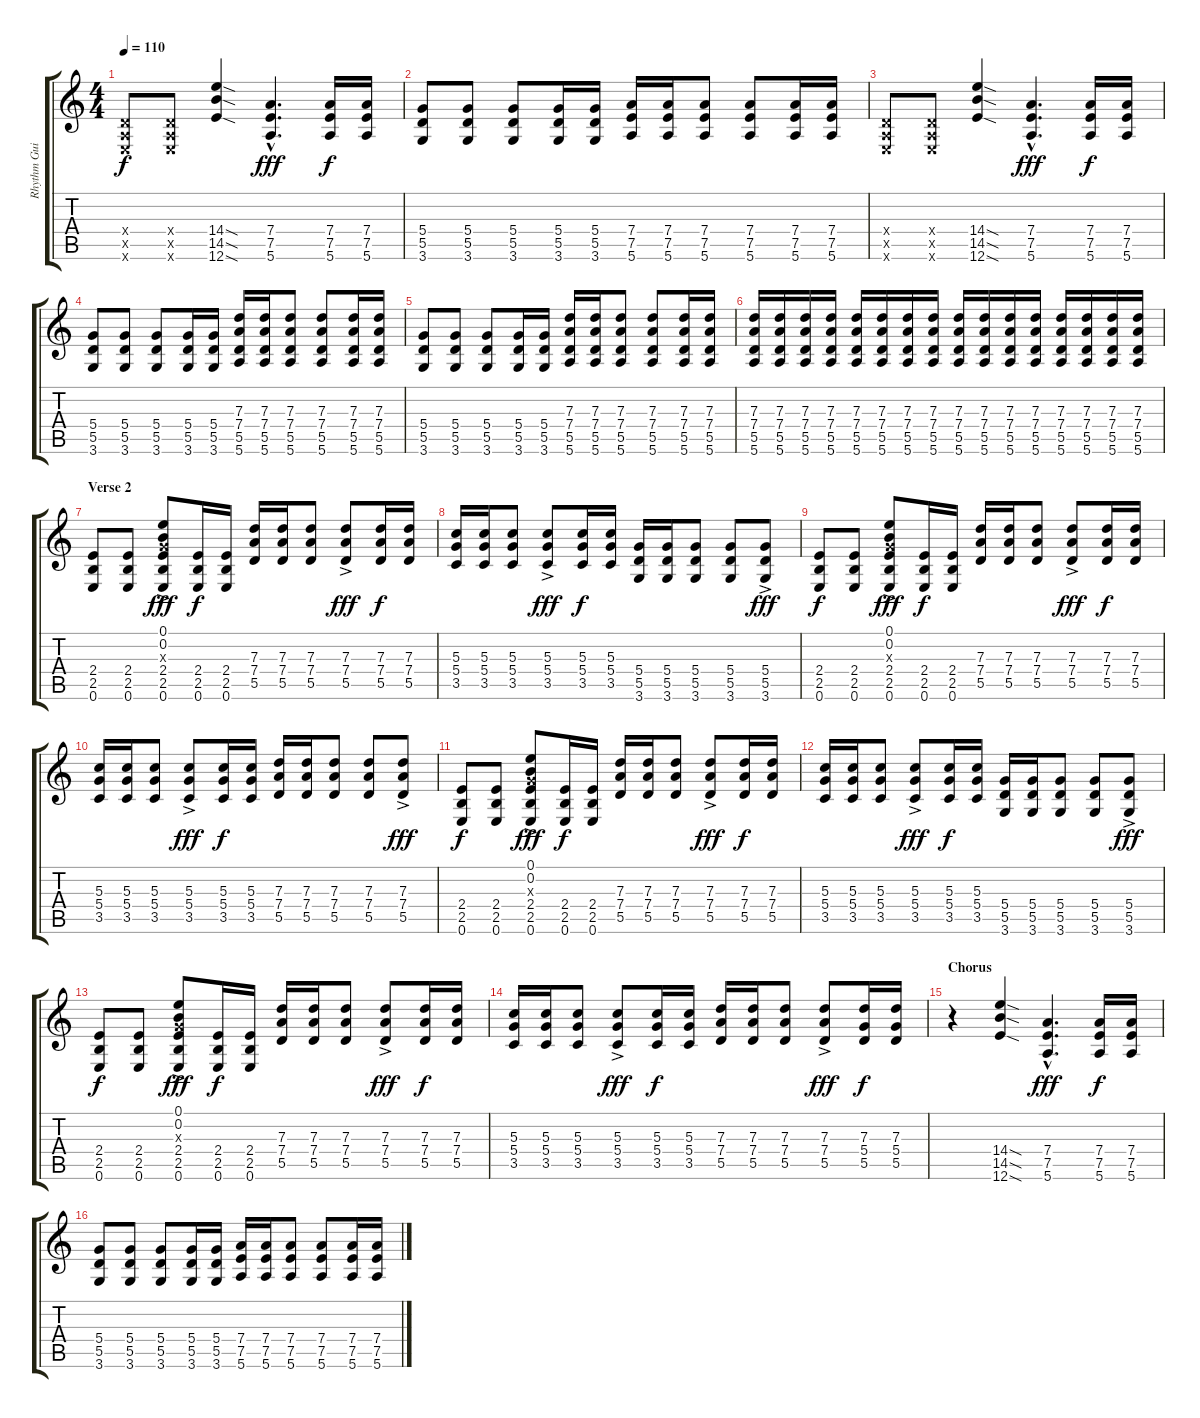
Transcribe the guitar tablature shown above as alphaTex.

\track ("Rhythm Guitar" "Rhythm Gui") {instrument overdrivenguitar}
\staff {score tabs}
\tuning (E4 B3 G3 D3 A2 E2) {hide}
\ts (4 4)
\tempo 110
\clef g2
\ks c
(0.4{x} 0.5{x} 0.6{x}).8{dy f} (0.4{x} 0.5{x} 0.6{x}).8 (14.4{sod} 14.5{sod} 12.6{sod}).4 (7.4{hac} 7.5{hac} 5.6{hac}).4{d dy fff} (7.4 7.5 5.6).16{dy f} (7.4 7.5 5.6).16 |
(5.4 5.5 3.6).8 (5.4 5.5 3.6).8 (5.4 5.5 3.6).8 (5.4 5.5 3.6).16 (5.4 5.5 3.6).16 (7.4 7.5 5.6).16 (7.4 7.5 5.6).16 (7.4 7.5 5.6).8 (7.4 7.5 5.6).8 (7.4 7.5 5.6).16 (7.4 7.5 5.6).16 |
(0.4{x} 0.5{x} 0.6{x}).8 (0.4{x} 0.5{x} 0.6{x}).8 (14.4{sod} 14.5{sod} 12.6{sod}).4 (7.4{hac} 7.5{hac} 5.6{hac}).4{d dy fff} (7.4 7.5 5.6).16{dy f} (7.4 7.5 5.6).16 |
(5.4 5.5 3.6).8 (5.4 5.5 3.6).8 (5.4 5.5 3.6).8 (5.4 5.5 3.6).16 (5.4 5.5 3.6).16 (7.3 7.4 5.5 5.6).16 (7.3 7.4 5.5 5.6).16 (7.3 7.4 5.5 5.6).8 (7.3 7.4 5.5 5.6).8 (7.3 7.4 5.5 5.6).16 (7.3 7.4 5.5 5.6).16 |
(5.4 5.5 3.6).8 (5.4 5.5 3.6).8 (5.4 5.5 3.6).8 (5.4 5.5 3.6).16 (5.4 5.5 3.6).16 (7.3 7.4 5.5 5.6).16 (7.3 7.4 5.5 5.6).16 (7.3 7.4 5.5 5.6).8 (7.3 7.4 5.5 5.6).8 (7.3 7.4 5.5 5.6).16 (7.3 7.4 5.5 5.6).16 |
(7.3 7.4 5.5 5.6).16 (7.3 7.4 5.5 5.6).16 (7.3 7.4 5.5 5.6).16 (7.3 7.4 5.5 5.6).16 (7.3 7.4 5.5 5.6).16 (7.3 7.4 5.5 5.6).16 (7.3 7.4 5.5 5.6).16 (7.3 7.4 5.5 5.6).16 (7.3 7.4 5.5 5.6).16 (7.3 7.4 5.5 5.6).16 (7.3 7.4 5.5 5.6).16 (7.3 7.4 5.5 5.6).16 (7.3 7.4 5.5 5.6).16 (7.3 7.4 5.5 5.6).16 (7.3 7.4 5.5 5.6).16 (7.3 7.4 5.5 5.6).16 |
\section ("" "Verse 2")
(2.4 2.5 0.6).8 (2.4 2.5 0.6).8 (0.1{ac} 0.2{ac} 0.3{ac x} 2.4{ac} 2.5{ac} 0.6{ac}).8{dy fff} (2.4 2.5 0.6).16{dy f} (2.4 2.5 0.6).16 (7.3 7.4 5.5).16 (7.3 7.4 5.5).16 (7.3 7.4 5.5).8 (7.3{ac} 7.4{ac} 5.5{ac}).8{dy fff} (7.3 7.4 5.5).16{dy f} (7.3 7.4 5.5).16 |
(5.3 5.4 3.5).16 (5.3 5.4 3.5).16 (5.3 5.4 3.5).8 (5.3{ac} 5.4{ac} 3.5{ac}).8{dy fff} (5.3 5.4 3.5).16{dy f} (5.3 5.4 3.5).16 (5.4 5.5 3.6).16 (5.4 5.5 3.6).16 (5.4 5.5 3.6).8 (5.4 5.5 3.6).8 (5.4{ac} 5.5{ac} 3.6{ac}).8{dy fff} |
(2.4 2.5 0.6).8{dy f} (2.4 2.5 0.6).8 (0.1{ac} 0.2{ac} 0.3{ac x} 2.4{ac} 2.5{ac} 0.6{ac}).8{dy fff} (2.4 2.5 0.6).16{dy f} (2.4 2.5 0.6).16 (7.3 7.4 5.5).16 (7.3 7.4 5.5).16 (7.3 7.4 5.5).8 (7.3{ac} 7.4{ac} 5.5{ac}).8{dy fff} (7.3 7.4 5.5).16{dy f} (7.3 7.4 5.5).16 |
(5.3 5.4 3.5).16 (5.3 5.4 3.5).16 (5.3 5.4 3.5).8 (5.3{ac} 5.4{ac} 3.5{ac}).8{dy fff} (5.3 5.4 3.5).16{dy f} (5.3 5.4 3.5).16 (7.3 7.4 5.5).16 (7.3 7.4 5.5).16 (7.3 7.4 5.5).8 (7.3 7.4 5.5).8 (7.3{ac} 7.4{ac} 5.5{ac}).8{dy fff} |
(2.4 2.5 0.6).8{dy f} (2.4 2.5 0.6).8 (0.1{ac} 0.2{ac} 0.3{ac x} 2.4{ac} 2.5{ac} 0.6{ac}).8{dy fff} (2.4 2.5 0.6).16{dy f} (2.4 2.5 0.6).16 (7.3 7.4 5.5).16 (7.3 7.4 5.5).16 (7.3 7.4 5.5).8 (7.3{ac} 7.4{ac} 5.5{ac}).8{dy fff} (7.3 7.4 5.5).16{dy f} (7.3 7.4 5.5).16 |
(5.3 5.4 3.5).16 (5.3 5.4 3.5).16 (5.3 5.4 3.5).8 (5.3{ac} 5.4{ac} 3.5{ac}).8{dy fff} (5.3 5.4 3.5).16{dy f} (5.3 5.4 3.5).16 (5.4 5.5 3.6).16 (5.4 5.5 3.6).16 (5.4 5.5 3.6).8 (5.4 5.5 3.6).8 (5.4{ac} 5.5{ac} 3.6{ac}).8{dy fff} |
(2.4 2.5 0.6).8{dy f} (2.4 2.5 0.6).8 (0.1{ac} 0.2{ac} 0.3{ac x} 2.4{ac} 2.5{ac} 0.6{ac}).8{dy fff} (2.4 2.5 0.6).16{dy f} (2.4 2.5 0.6).16 (7.3 7.4 5.5).16 (7.3 7.4 5.5).16 (7.3 7.4 5.5).8 (7.3{ac} 7.4{ac} 5.5{ac}).8{dy fff} (7.3 7.4 5.5).16{dy f} (7.3 7.4 5.5).16 |
(5.3 5.4 3.5).16 (5.3 5.4 3.5).16 (5.3 5.4 3.5).8 (5.3{ac} 5.4{ac} 3.5{ac}).8{dy fff} (5.3 5.4 3.5).16{dy f} (5.3 5.4 3.5).16 (7.3 7.4 5.5).16 (7.3 7.4 5.5).16 (7.3 7.4 5.5).8 (7.3{ac} 7.4{ac} 5.5{ac}).8{dy fff} (7.3 5.4 5.5).16{dy f} (7.3 5.4 5.5).16 |
\section ("" "Chorus")
r.4 (14.4{sod} 14.5{sod} 12.6{sod}).4 (7.4{hac} 7.5{hac} 5.6{hac}).4{d dy fff} (7.4 7.5 5.6).16{dy f} (7.4 7.5 5.6).16 |
(5.4 5.5 3.6).8 (5.4 5.5 3.6).8 (5.4 5.5 3.6).8 (5.4 5.5 3.6).16 (5.4 5.5 3.6).16 (7.4 7.5 5.6).16 (7.4 7.5 5.6).16 (7.4 7.5 5.6).8 (7.4 7.5 5.6).8 (7.4 7.5 5.6).16 (7.4 7.5 5.6).16
